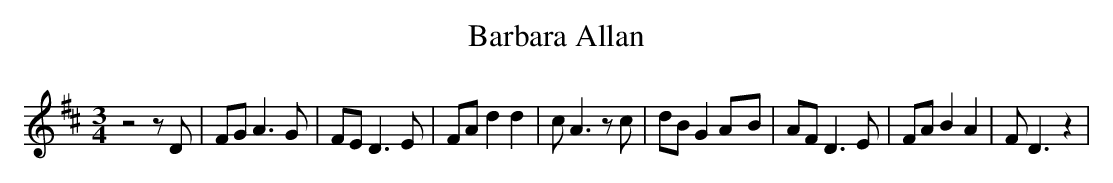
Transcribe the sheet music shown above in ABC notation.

X:1
T:Barbara Allan
M:3/4
L:1/8
K:D
 z4 z D| FG A3 G| FE D3 E| FA d2 d2| c A3 z c| dB G2A-B| AF D3 E| FA B2 A2|\
 F D3 z2|
